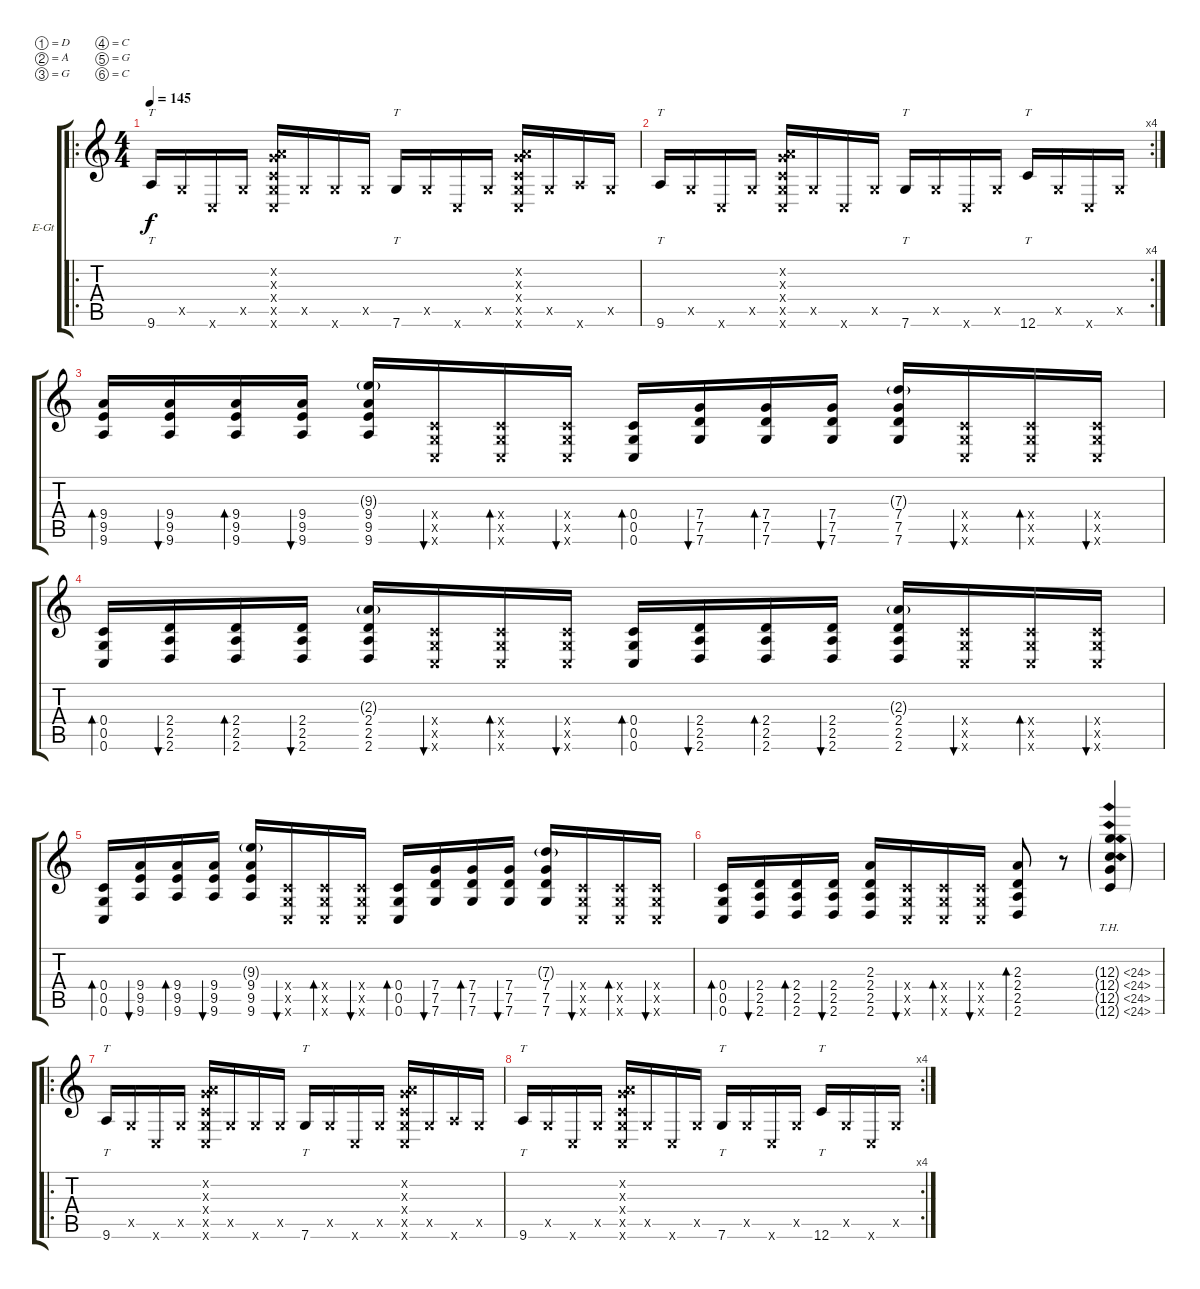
\bracketExtendMode groupsimilarinstruments
\firstSystemTrackNameOrientation horizontal
\otherSystemsTrackNameOrientation horizontal
\track ("Track 1" "E-Gt") {instrument electricguitarmuted}
\staff {score tabs}
\tuning (D4 A3 G3 C3 G2 C2)
\ro
\ts (4 4)
\tempo 145
\clef g2
\ks c
9.6.16{tt dy f instrument electricguitarmuted} 0.5{x}.16 0.6{x}.16 0.5{x}.16 (0.2{x} 0.3{x} 0.4{x} 0.5{x} 0.6{x}).16 0.5{x}.16 7.6{x}.16 0.5{x}.16 7.6.16{tt} 0.5{x}.16 0.6{x}.16 0.5{x}.16 (0.2{x} 0.3{x} 0.4{x} 0.5{x} 0.6{x}).16 0.5{x}.16 9.6{x}.16 0.5{x}.16 |
\rc 4
9.6.16{tt} 0.5{x}.16 0.6{x}.16 0.5{x}.16 (0.2{x} 0.3{x} 0.4{x} 0.5{x} 0.6{x}).16 0.5{x}.16 0.6{x}.16 0.5{x}.16 7.6.16{tt} 0.5{x}.16 0.6{x}.16 0.5{x}.16 12.6.16{tt} 0.5{x}.16 0.6{x}.16 0.5{x}.16 |
(9.4 9.5 9.6).16{bd 480} (9.4 9.5 9.6).16{bu 480} (9.4 9.5 9.6).16{bd 480} (9.4 9.5 9.6).16{bu 480} (9.3{g} 9.4 9.5 9.6).16 (0.4{x} 0.5{x} 0.6{x}).16{bu 480} (0.4{x} 0.5{x} 0.6{x}).16{bd 480} (0.4{x} 0.5{x} 0.6{x}).16{bu 480} (0.4 0.5 0.6).16{bd 480} (7.4 7.5 7.6).16{bu 480} (7.4 7.5 7.6).16{bd 480} (7.4 7.5 7.6).16{bu 480} (7.3{g} 7.4 7.5 7.6).16 (0.4{x} 0.5{x} 0.6{x}).16{bu 480} (0.4{x} 0.5{x} 0.6{x}).16{bd 480} (0.4{x} 0.5{x} 0.6{x}).16{bu 480} |
(0.4 0.5 0.6).16{bd 480} (2.4 2.5 2.6).16{bu 480} (2.4 2.5 2.6).16{bd 480} (2.4 2.5 2.6).16{bu 480} (2.3{g} 2.4 2.5 2.6).16 (0.4{x} 0.5{x} 0.6{x}).16{bu 480} (0.4{x} 0.5{x} 0.6{x}).16{bd 480} (0.4{x} 0.5{x} 0.6{x}).16{bu 480} (0.4 0.5 0.6).16{bd 480} (2.4 2.5 2.6).16{bu 480} (2.4 2.5 2.6).16{bd 480} (2.4 2.5 2.6).16{bu 480} (2.3{g} 2.4 2.5 2.6).16 (0.4{x} 0.5{x} 0.6{x}).16{bu 480} (0.4{x} 0.5{x} 0.6{x}).16{bd 480} (0.4{x} 0.5{x} 0.6{x}).16{bu 480} |
(0.4 0.5 0.6).16{bd 480} (9.4 9.5 9.6).16{bu 480} (9.4 9.5 9.6).16{bd 480} (9.4 9.5 9.6).16{bu 480} (9.3{g} 9.4 9.5 9.6).16 (0.4{x} 0.5{x} 0.6{x}).16{bu 480} (0.4{x} 0.5{x} 0.6{x}).16{bd 480} (0.4{x} 0.5{x} 0.6{x}).16{bu 480} (0.4 0.5 0.6).16{bd 480} (7.4 7.5 7.6).16{bu 480} (7.4 7.5 7.6).16{bd 480} (7.4 7.5 7.6).16{bu 480} (7.3{g} 7.4 7.5 7.6).16 (0.4{x} 0.5{x} 0.6{x}).16{bu 480} (0.4{x} 0.5{x} 0.6{x}).16{bd 480} (0.4{x} 0.5{x} 0.6{x}).16{bu 480} |
(0.4 0.5 0.6).16{bd 480} (2.4 2.5 2.6).16{bu 480} (2.4 2.5 2.6).16{bd 480} (2.4 2.5 2.6).16{bu 480} (2.3 2.4 2.5 2.6).16 (0.4{x} 0.5{x} 0.6{x}).16{bu 480} (0.4{x} 0.5{x} 0.6{x}).16{bd 480} (0.4{x} 0.5{x} 0.6{x}).16{bu 480} (2.3 2.4 2.5 2.6).8{bd 480} r.8 (12.3{th 12 g} 12.4{th 12 g} 12.5{th 12 g} 12.6{th 12 g}).4 |
\ro
9.6.16{tt} 0.5{x}.16 0.6{x}.16 0.5{x}.16 (0.2{x} 0.3{x} 0.4{x} 0.5{x} 0.6{x}).16 0.5{x}.16 7.6{x}.16 0.5{x}.16 7.6.16{tt} 0.5{x}.16 0.6{x}.16 0.5{x}.16 (0.2{x} 0.3{x} 0.4{x} 0.5{x} 0.6{x}).16 0.5{x}.16 9.6{x}.16 0.5{x}.16 |
\rc 4
9.6.16{tt} 0.5{x}.16 0.6{x}.16 0.5{x}.16 (0.2{x} 0.3{x} 0.4{x} 0.5{x} 0.6{x}).16 0.5{x}.16 0.6{x}.16 0.5{x}.16 7.6.16{tt} 0.5{x}.16 0.6{x}.16 0.5{x}.16 12.6.16{tt} 0.5{x}.16 0.6{x}.16 0.5{x}.16
